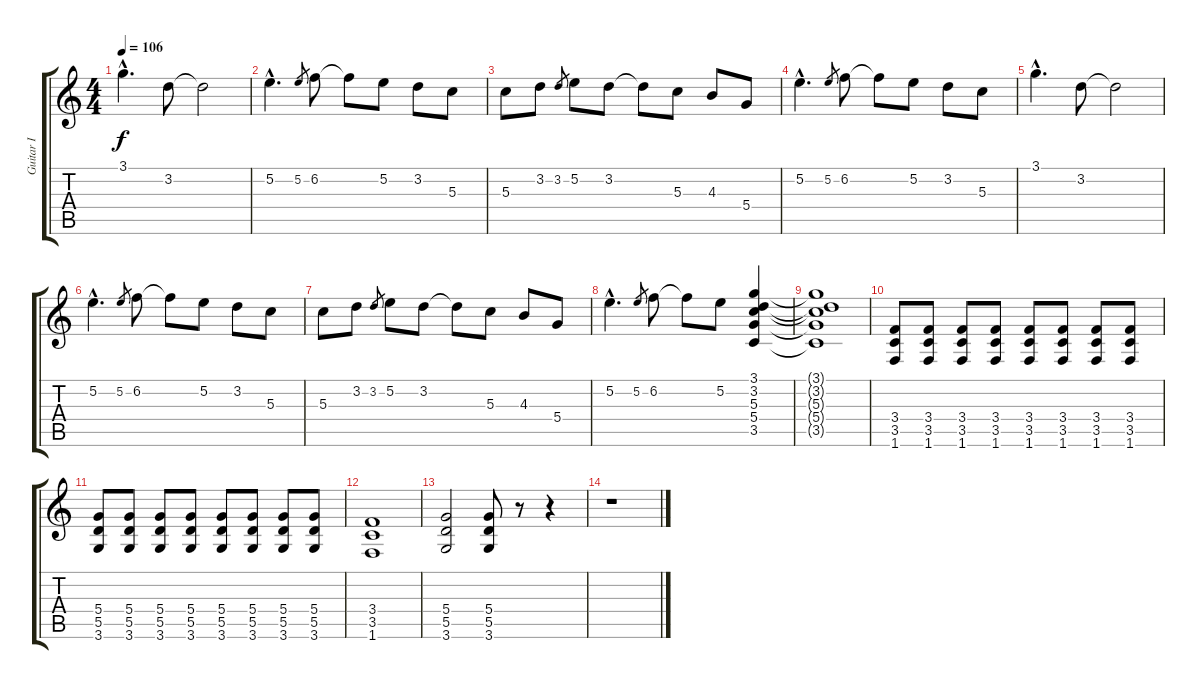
\track ("Guitar I" "Guitar I") {instrument distortionguitar}
\staff {score tabs}
\tuning (E4 B3 G3 D3 A2 E2) {hide}
\ts (4 4)
\tempo 106
\clef g2
\ks c
3.1{hac}.4{d dy f} 3.2.8 3.2{t}.2 |
5.2{hac}.4{d} 5.2.8{gr} 6.2.8 6.2{t}.8 5.2.8 3.2.8 5.3.8 |
5.3.8 3.2.8 3.2.8{gr} 5.2.8 3.2.8 3.2{t}.8 5.3.8 4.3.8 5.4.8 |
5.2{hac}.4{d} 5.2.8{gr} 6.2.8 6.2{t}.8 5.2.8 3.2.8 5.3.8 |
3.1{hac}.4{d} 3.2.8 3.2{t}.2 |
5.2{hac}.4{d} 5.2.8{gr} 6.2.8 6.2{t}.8 5.2.8 3.2.8 5.3.8 |
5.3.8 3.2.8 3.2.8{gr} 5.2.8 3.2.8 3.2{t}.8 5.3.8 4.3.8 5.4.8 |
5.2{hac}.4{d} 5.2.8{gr} 6.2.8 6.2{t}.8 5.2.8 (3.1 3.2 5.3 5.4 3.5).4{volume 10} |
(3.1{t} 3.2{t} 5.3{t} 5.4{t} 3.5{t}).1 |
(3.4 3.5 1.6).8 (3.4 3.5 1.6).8 (3.4 3.5 1.6).8 (3.4 3.5 1.6).8 (3.4 3.5 1.6).8 (3.4 3.5 1.6).8 (3.4 3.5 1.6).8 (3.4 3.5 1.6).8 |
(5.4 5.5 3.6).8 (5.4 5.5 3.6).8 (5.4 5.5 3.6).8 (5.4 5.5 3.6).8 (5.4 5.5 3.6).8 (5.4 5.5 3.6).8 (5.4 5.5 3.6).8 (5.4 5.5 3.6).8 |
(3.4 3.5 1.6).1 |
(5.4 5.5 3.6).2 (5.4 5.5 3.6).8 r.8 r.4 |
r.1
